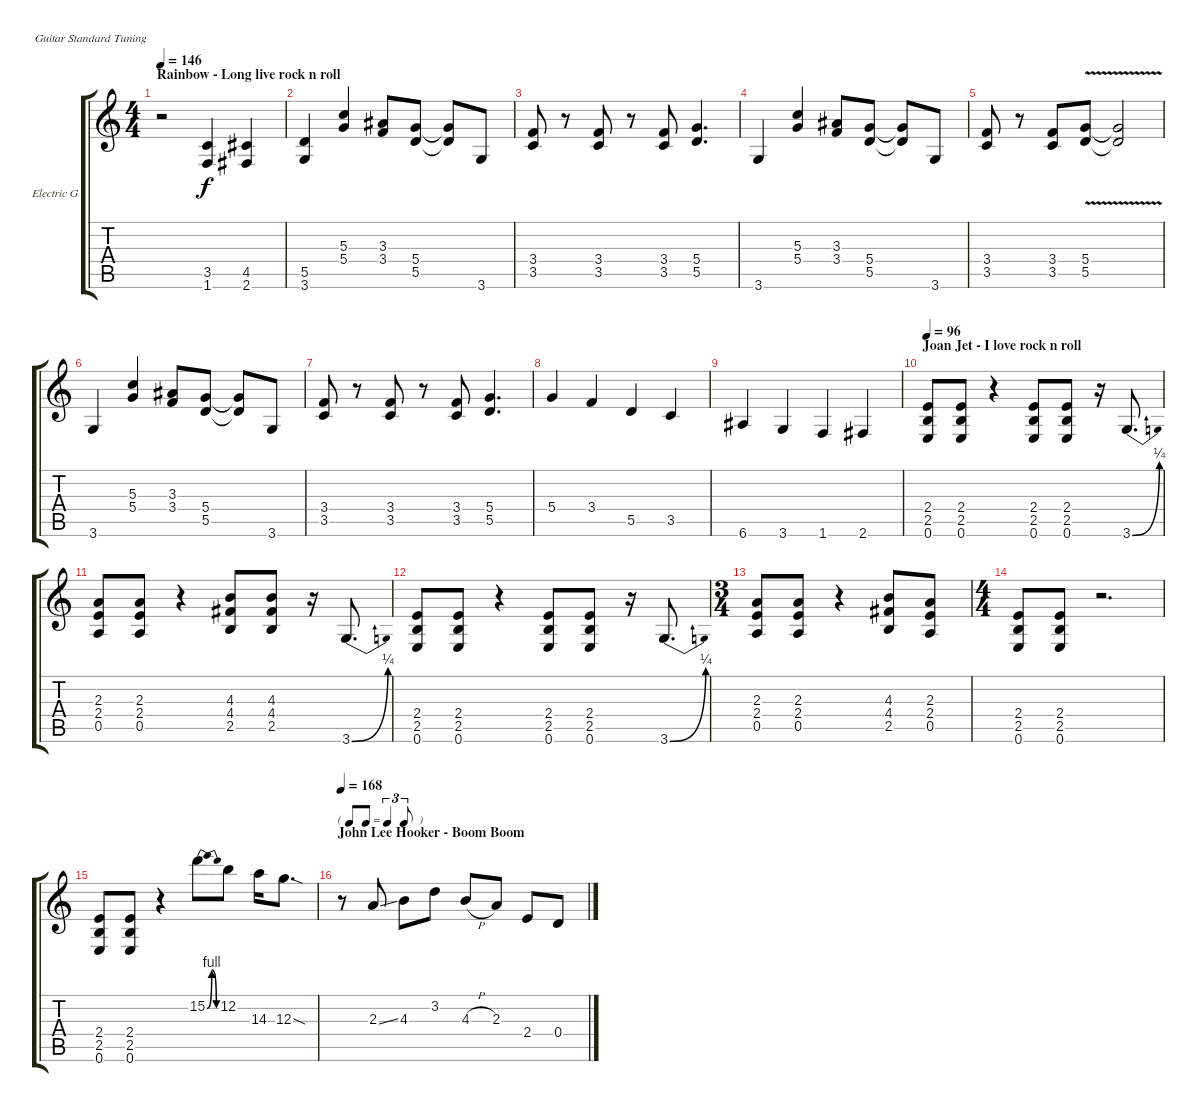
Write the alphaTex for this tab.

\defaultSystemsLayout 4
\bracketExtendMode groupsimilarinstruments
\firstSystemTrackNameOrientation horizontal
\otherSystemsTrackNameOrientation horizontal
\track ("Electric Guitar" "Electric G") {instrument electricguitarclean}
\staff {score tabs}
\tuning (E4 B3 G3 D3 A2 E2)
\ts (4 4)
\section ("" "Rainbow - Long live rock n roll")
\tempo 146
\clef g2
\ks c
r.2{dy f} (3.5 1.6).4 (4.5 2.6).4 |
(5.5 3.6).4 (5.3 5.4).4 (3.4 3.3).8 (5.4 5.5).8 (5.4{t} 5.5{t}).8 3.6.8 |
(3.4 3.5).8 r.8{beam merge} (3.4 3.5).8 r.8 (3.4 3.5).8 (5.4 5.5).4{d} |
3.6.4 (5.3 5.4).4 (3.3 3.4).8 (5.4 5.5).8 (5.4{t} 5.5{t}).8 3.6.8 |
(3.4 3.5).8 r.8{beam merge} (3.4 3.5).8 (5.4{v} 5.5{v}).8 (5.4{v t} 5.5{v t}).2 |
3.6.4 (5.3 5.4).4 (3.3 3.4).8 (5.4 5.5).8 (5.4{t} 5.5{t}).8 3.6.8 |
(3.4 3.5).8 r.8{beam merge} (3.4 3.5).8 r.8 (3.4 3.5).8 (5.4 5.5).4{d} |
5.4.4 3.4.4 5.5.4 3.5.4 |
6.6.4 3.6.4 1.6.4 2.6.4 |
\section ("" "Joan Jet - I love rock n roll")
\tempo 96
(2.4 2.5 0.6).8 (2.4 2.5 0.6).8 r.4 (2.4 2.5 0.6).8 (2.4 2.5 0.6).8 r.16 3.6{be (bend 0 0 60 1)}.8{d} |
(2.3 2.4 0.5).8 (2.3 2.4 0.5).8 r.4 (4.3 4.4 2.5).8 (4.3 4.4 2.5).8 r.16 3.6{be (bend 0 0 60 1)}.8{d} |
(2.4 2.5 0.6).8 (2.4 2.5 0.6).8 r.4 (2.4 2.5 0.6).8 (2.4 2.5 0.6).8 r.16 3.6{be (bend 0 0 60 1)}.8{d} |
\ts (3 4)
(2.3 2.4 0.5).8 (2.3 2.4 0.5).8 r.4 (4.3 4.4 2.5).8 (2.4 0.5 2.3).8 |
\ts (4 4)
(2.4 2.5 0.6).8 (2.4 2.5 0.6).8 r.2{d} |
(2.4 2.5 0.6).8 (2.4 2.5 0.6).8 r.4 15.2{be (bendrelease 0 0 30 4 30 4 60 0)}.8 12.2.8 14.3.16 12.3{sod}.8{d} |
\tf triplet8th
\section ("" "John Lee Hooker - Boom Boom")
\tempo 168
r.8 2.3{ss}.8 4.3.8 3.2.8 4.3{h}.8 2.3.8 2.4.8 0.4.8
